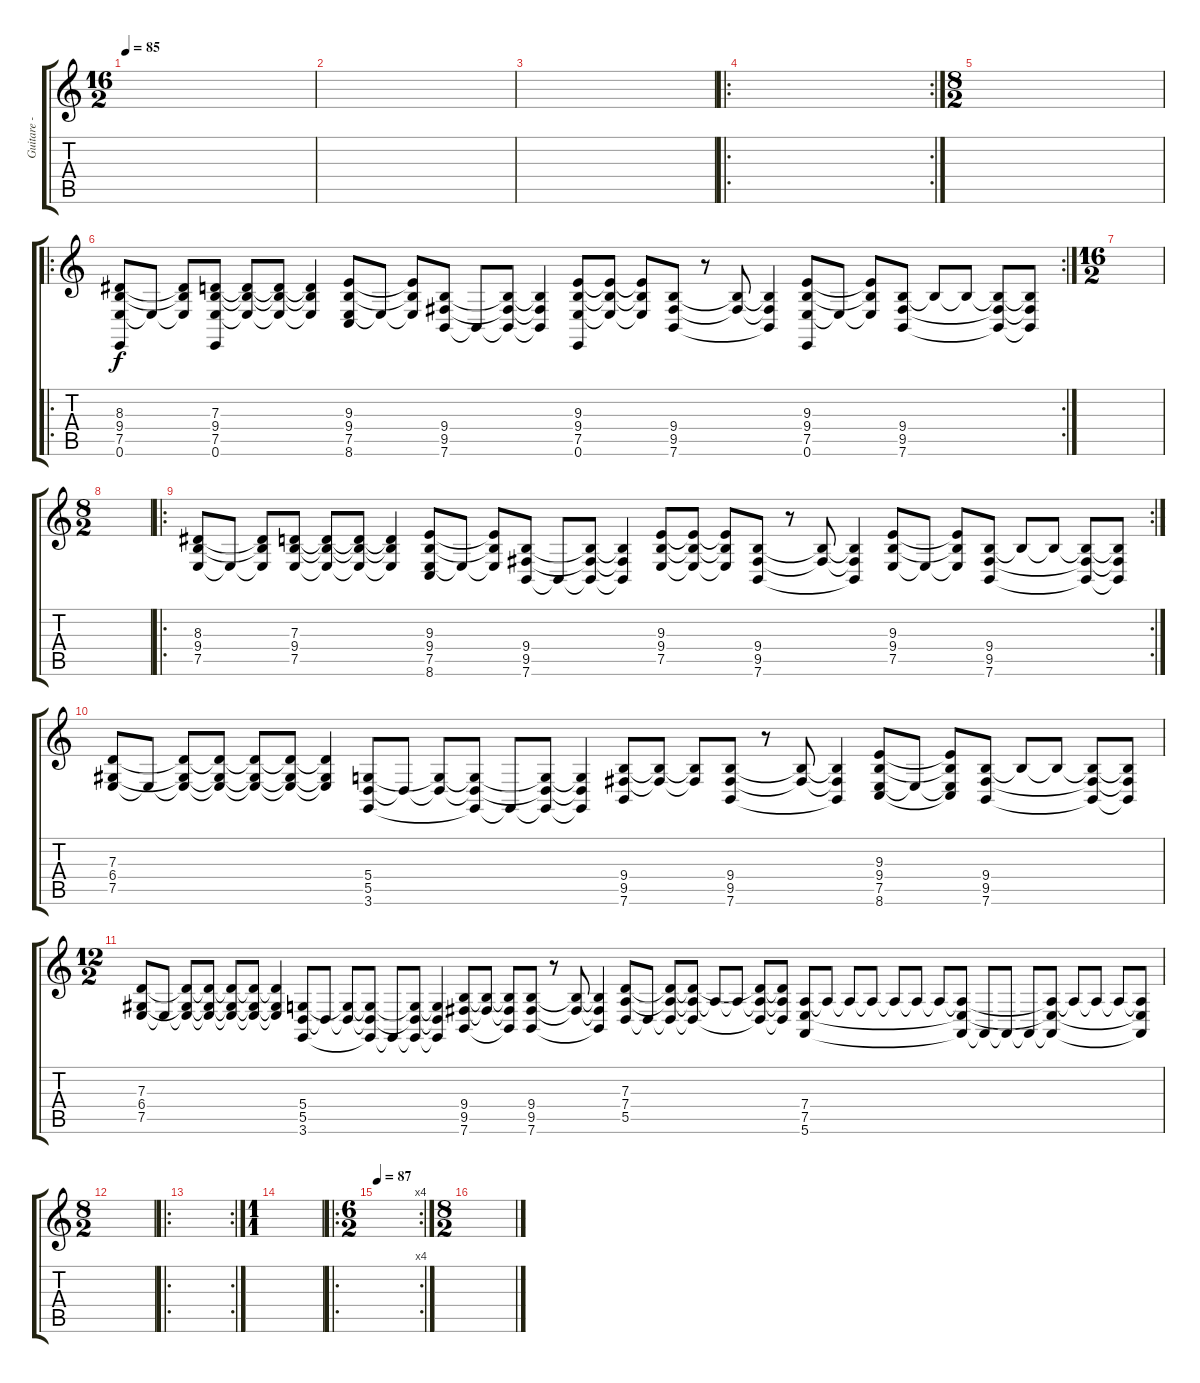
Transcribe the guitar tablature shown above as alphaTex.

\track ("Guitare - 2" "Guitare - ") {instrument drawbarorgan}
\staff {score tabs}
\tuning (E4 B3 G3 D3 A2 E2) {hide}
\ts (16 2)
\tempo 85
\clef g2
\ks c
|
|
|
\ro
\rc 2
|
\ts (8 2)
|
\ro
\rc 2
(8.3 9.4 7.5 0.6).8 7.5{t}.8 (8.3{t} 9.4{t} 7.5{t}).8 (7.3 9.4 7.5 0.6).8 (7.3{t} 9.4{t} 7.5{t}).8 (7.3{t} 9.4{t} 7.5{t}).8 (7.3{t} 9.4{t} 7.5{t}).4 (9.3 9.4 7.5 8.6).8 7.5{t}.8 (9.3{t} 9.4{t} 7.5{t}).8 (9.4 9.5 7.6).8 7.6{t}.8 (9.4{t} 9.5{t} 7.6{t}).8 (9.4{t} 9.5{t} 7.6{t}).4 (9.3 9.4 7.5 0.6).8 (9.3{t} 9.4{t} 7.5{t}).8 (9.3{t} 9.4{t} 7.5{t}).8 (9.4 9.5 7.6).8 r.8 (9.4{t} 9.5{t}).8 (9.4{t} 9.5{t} 7.6{t}).4 (9.3 9.4 7.5 0.6).8 7.5{t}.8 (9.3{t} 9.4{t} 7.5{t}).8 (9.4 9.5 7.6).8 9.4{t}.8 9.4{t}.8 (9.4{t} 9.5{t} 7.6{t}).8 (9.4{t} 9.5{t} 7.6{t}).8 |
\ts (16 2)
|
\ts (8 2)
|
\ro
\rc 2
(8.3 9.4 7.5).8 7.5{t}.8 (8.3{t} 9.4{t} 7.5{t}).8 (7.3 9.4 7.5).8 (7.3{t} 9.4{t} 7.5{t}).8 (7.3{t} 9.4{t} 7.5{t}).8 (7.3{t} 9.4{t} 7.5{t}).4 (9.3 9.4 7.5 8.6).8 7.5{t}.8 (9.3{t} 9.4{t} 7.5{t}).8 (9.4 9.5 7.6).8 7.6{t}.8 (9.4{t} 9.5{t} 7.6{t}).8 (9.4{t} 9.5{t} 7.6{t}).4 (9.3 9.4 7.5).8 (9.3{t} 9.4{t} 7.5{t}).8 (9.3{t} 9.4{t} 7.5{t}).8 (9.4 9.5 7.6).8 r.8 (9.4{t} 9.5{t}).8 (9.4{t} 9.5{t} 7.6{t}).4 (9.3 9.4 7.5).8 7.5{t}.8 (9.3{t} 9.4{t} 7.5{t}).8 (9.4 9.5 7.6).8 9.4{t}.8 9.4{t}.8 (9.4{t} 9.5{t} 7.6{t}).8 (9.4{t} 9.5{t} 7.6{t}).8 |
(7.3 6.4 7.5).8 7.5{t}.8 (7.3{t} 6.4{t} 7.5{t}).8 (7.3{t} 6.4{t} 7.5{t}).8 (7.3{t} 6.4{t} 7.5{t}).8 (7.3{t} 6.4{t} 7.5{t}).8 (7.3{t} 6.4{t} 7.5{t}).4 (5.4 5.5 3.6).8 5.5{t}.8 (5.4{t} 5.5{t}).8 (5.4{t} 5.5{t} 3.6{t}).8 3.6{t}.8 (5.4{t} 5.5{t} 3.6{t}).8 (5.4{t} 5.5{t} 3.6{t}).4 (9.4 9.5 7.6).8 (9.4{t} 9.5{t}).8 (9.4{t} 9.5{t}).8 (9.4 9.5 7.6).8 r.8 (9.4{t} 9.5{t}).8 (9.4{t} 9.5{t} 7.6{t}).4 (9.3 9.4 7.5 8.6).8 7.5{t}.8 (9.3{t} 9.4{t} 7.5{t} 8.6{t}).8 (9.4 9.5 7.6).8 9.4{t}.8 9.4{t}.8 (9.4{t} 9.5{t} 7.6{t}).8 (9.4{t} 9.5{t} 7.6{t}).8 |
\ts (12 2)
(7.3 6.4 7.5).8 7.5{t}.8 (7.3{t} 6.4{t} 7.5{t}).8 (7.3{t} 6.4{t} 7.5{t}).8 (7.3{t} 6.4{t} 7.5{t}).8 (7.3{t} 6.4{t} 7.5{t}).8 (7.3{t} 6.4{t} 7.5{t}).4 (5.4 5.5 3.6).8 5.5{t}.8 (5.4{t} 5.5{t}).8 (5.4{t} 5.5{t} 3.6{t}).8 3.6{t}.8 (5.4{t} 5.5{t} 3.6{t}).8 (5.4{t} 5.5{t} 3.6{t}).4 (9.4 9.5 7.6).8 (9.4{t} 9.5{t}).8 (9.4{t} 9.5{t} 7.6{t}).8 (9.4 9.5 7.6).8 r.8 (9.4{t} 9.5{t}).8 (9.4{t} 9.5{t} 7.6{t}).4 (7.3 7.4 5.5).8 5.5{t}.8 (7.3{t} 7.4{t} 5.5{t}).8 (7.3{t} 7.4{t} 5.5{t}).8 7.4{t}.8 7.4{t}.8 (7.3{t} 7.4{t} 5.5{t}).8 (7.3{t} 7.4{t} 5.5{t}).8 (7.4 7.5 5.6).8 7.4{t}.8 7.4{t}.8 7.4{t}.8 7.4{t}.8 7.4{t}.8 7.4{t}.8 (7.4{t} 7.5{t} 5.6{t}).8 5.6{t}.8 5.6{t}.8 5.6{t}.8 (7.4{t} 7.5{t} 5.6{t}).8 7.4{t}.8 7.4{t}.8 7.4{t}.8 (7.4{t} 7.5{t} 5.6{t}).8 |
\ts (8 2)
|
\ro
\rc 2
|
\ts (1 1)
|
\ro
\rc 4
\ts (6 2)
\tempo 87
|
\ts (8 2)
